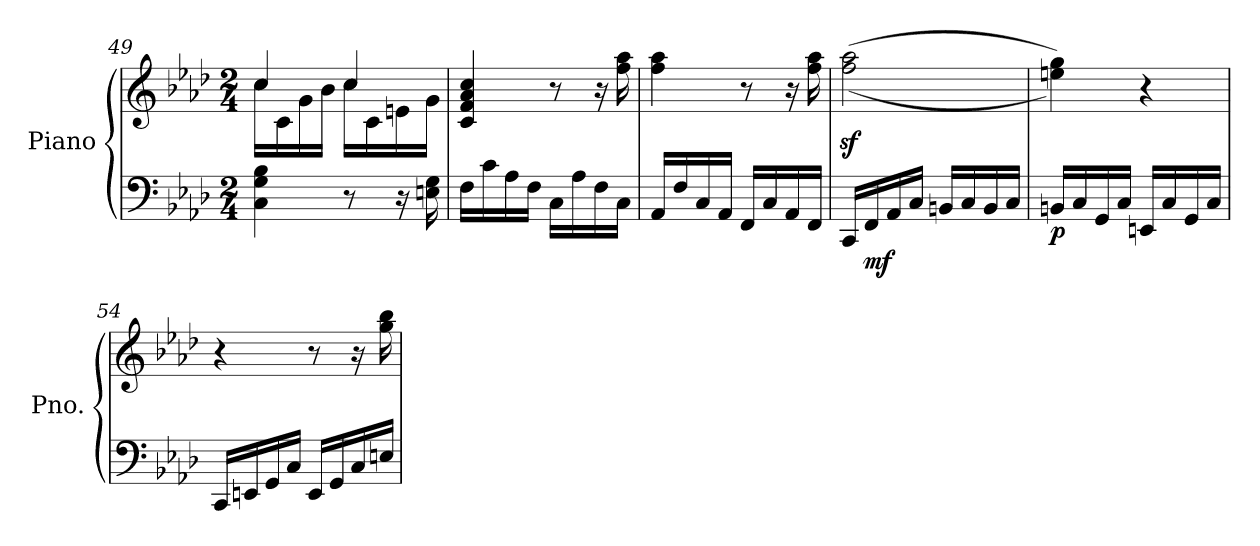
**kern	**kern	**dynam
*part1	*part1	*part1
*staff2	*staff1	*staff1/2
*I"Piano	*	*
*I'Pno.	*	*
*clefF4	*clefG2	*
*k[b-e-a-d-]	*k[b-e-a-d-]	*
*M2/4	*M2/4	*
=49	=49	=49
*	*^	*
4C\ 4G\ 4B-\	4cc/	16cc\LL	.
.	.	16c\	.
.	.	16g\	.
.	.	16b-\JJ	.
8r	4cc/	16cc\LL	.
.	.	16c\	.
16r	.	16en\	.
16En\ 16G\	.	16g\JJ	.
*	*v	*v	*
=50	=50	=50
16F\LL	4c/ 4f/ 4a-/ 4cc/	.
16c\	.	.
16A-\	.	.
16F\JJ	.	.
16C\LL	8r	.
16A-\	.	.
16F\	16r	.
16C\JJ	16ff\ 16aa-\	.
!!LO:PB:g=z
=51	=51	=51
16AA-/LL	4ff\ 4aa-\	.
16F/	.	.
16C/	.	.
16AA-/JJ	.	.
16FF/LL	8r	.
16C/	.	.
16AA-/	16r	.
16FF/JJ	16ff\ 16aa-\	.
=52	=52	=52
16CC/LL	(>(>2ff\z< 2aa-\z<	.
!	!	!LO:DY:b=2
16FF/	.	mf
16AA-/	.	.
16C/JJ	.	.
16BBn/LL	.	.
16C/	.	.
16BB/	.	.
16C/JJ	.	.
=53	=53	=53
!	!	!LO:DY:b=2
16BBn/LL	4een\ 4gg\))	p
16C/	.	.
16GG/	.	.
16C/JJ	.	.
16EEn/LL	4r	.
16C/	.	.
16GG/	.	.
16C/JJ	.	.
=54	=54	=54
16CC/LL	4r	.
16EEn/	.	.
16GG/	.	.
16C/JJ	.	.
16EE/LL	8r	.
16GG/	.	.
16C/	16r	.
16En/JJ	16gg\ 16bb-\	.
=	=	=
*-	*-	*-
